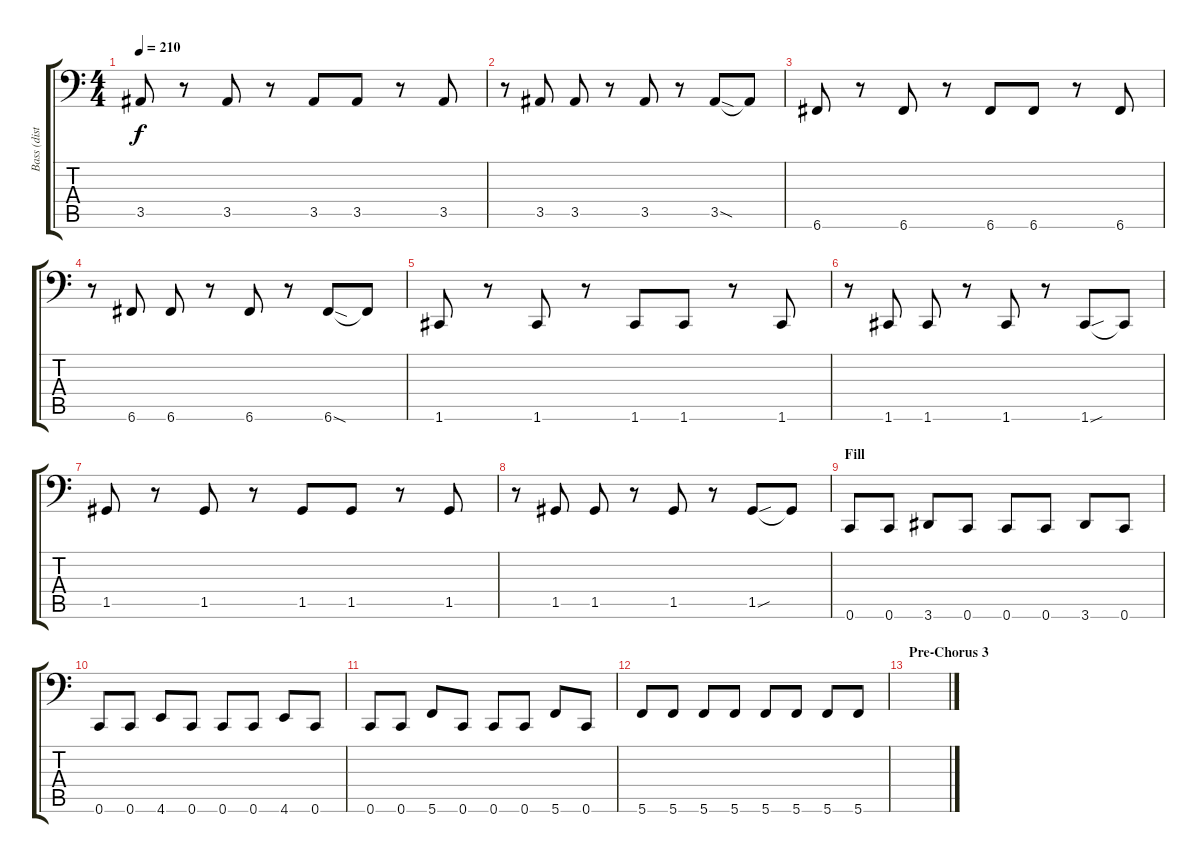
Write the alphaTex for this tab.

\track ("Bass (distortion)" "Bass (dist") {instrument synthbass1}
\staff {score tabs}
\tuning (D3 A2 F2 C2 G1 C1) {hide}
\ts (4 4)
\tempo 210
\clef f4
\ks c
3.5.8{dy f} r.8 3.5.8 r.8 3.5.8 3.5.8 r.8 3.5.8 |
r.8 3.5.8 3.5.8 r.8 3.5.8 r.8 3.5{sod}.8 3.5{t}.8 |
6.6.8 r.8 6.6.8 r.8 6.6.8 6.6.8 r.8 6.6.8 |
r.8 6.6.8 6.6.8 r.8 6.6.8 r.8 6.6{sod}.8 6.6{t}.8 |
1.6.8 r.8 1.6.8 r.8 1.6.8 1.6.8 r.8 1.6.8 |
r.8 1.6.8 1.6.8 r.8 1.6.8 r.8 1.6{sou}.8 1.6{t}.8 |
1.5.8 r.8 1.5.8 r.8 1.5.8 1.5.8 r.8 1.5.8 |
r.8 1.5.8 1.5.8 r.8 1.5.8 r.8 1.5{sou}.8 1.5{t}.8 |
\section ("" "Fill")
0.6.8 0.6.8 3.6.8 0.6.8 0.6.8 0.6.8 3.6.8 0.6.8 |
0.6.8 0.6.8 4.6.8 0.6.8 0.6.8 0.6.8 4.6.8 0.6.8 |
0.6.8 0.6.8 5.6.8 0.6.8 0.6.8 0.6.8 5.6.8 0.6.8 |
5.6.8 5.6.8 5.6.8 5.6.8 5.6.8 5.6.8 5.6.8 5.6.8 |
\section ("" "Pre-Chorus 3")
